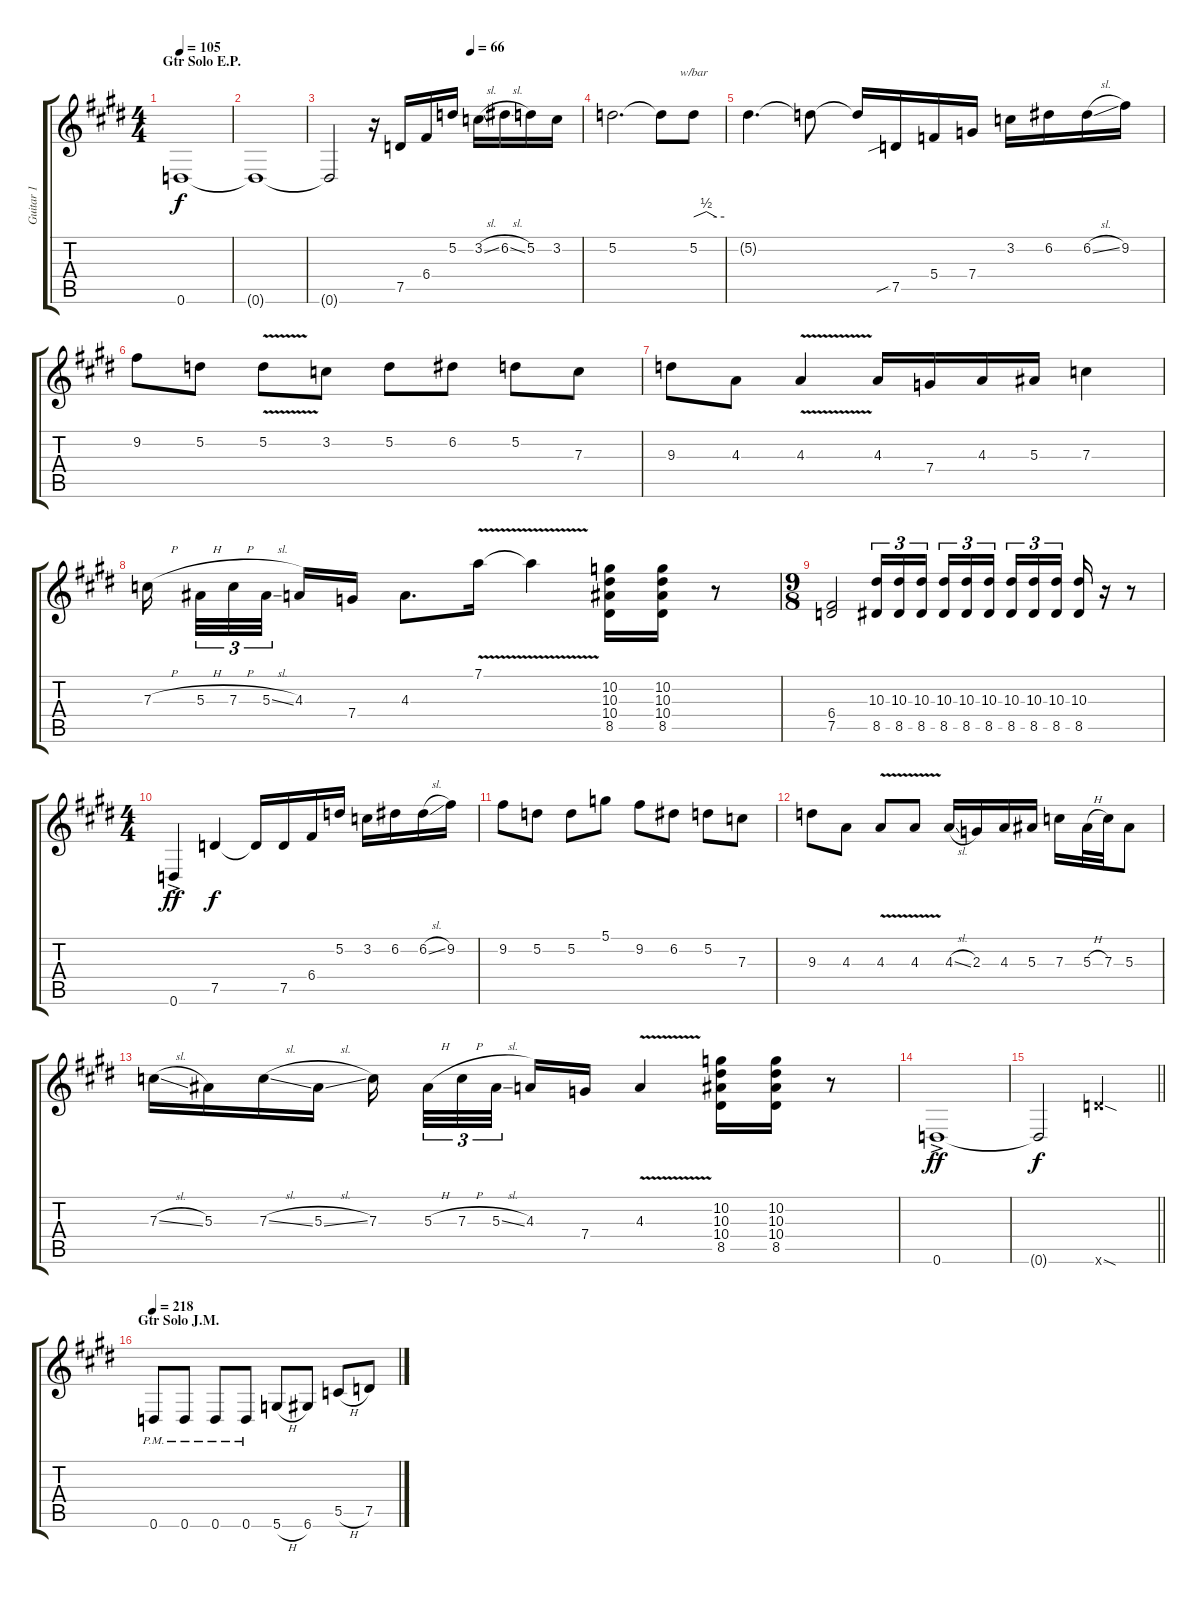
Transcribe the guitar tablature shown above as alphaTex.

\track ("Guitar 1" "Guitar 1") {instrument distortionguitar}
\staff {score tabs}
\tuning (D4 A3 F3 C3 G2 D2) {hide}
\ts (4 4)
\section ("" "Gtr Solo E.P.")
\tempo 105
\clef g2
\ks e
0.6.1{dy f} |
0.6{t}.1 |
\tempo (66 0.5625)
0.6{t}.2 r.16 7.5.16 6.4.16 5.2.16 3.2{sl}.16 6.2{sl}.16 5.2.16 3.2.16 |
5.2.2{d} 5.2{t}.8 5.2.8{tbe (custom default 0 0 25 2 44 0 60 0)} |
5.2{t}.4{d} 5.2{t}.8 5.2{t}.16 7.5{sib}.16 5.4.16 7.4.16 3.2.16 6.2.16 6.2{sl}.16 9.2.16 |
9.2.8 5.2.8 5.2{v}.8 3.2.8 5.2.8 6.2.8 5.2.8 7.3.8 |
9.3.8 4.3.8 4.3{v}.4 4.3.16 7.4.16 4.3.16 5.3.16 7.3.4 |
7.3{h}.16{beam splitsecondary} 5.3{h}.32{tu (3 2)} 7.3{h}.32{tu (3 2)} 5.3{sl}.32{tu (3 2) beam splitsecondary} 4.3.16 7.4.16 4.3.8{d} 7.1{v}.16 7.1{t}.4 (10.2 10.3 10.4 8.5).16 (10.2 10.3 10.4 8.5).16 r.8 |
\ts (9 8)
(6.4 7.5).2 (10.3 8.5).16{tu (3 2)} (10.3 8.5).16{tu (3 2)} (10.3 8.5).16{tu (3 2) beam splitsecondary} (10.3 8.5).16{tu (3 2)} (10.3 8.5).16{tu (3 2)} (10.3 8.5).16{tu (3 2)} (10.3 8.5).16{tu (3 2)} (10.3 8.5).16{tu (3 2)} (10.3 8.5).16{tu (3 2) beam splitsecondary} (10.3 8.5).16 r.16 r.8 |
\ts (4 4)
0.6{ac}.4{dy ff} 7.5.4{dy f} 7.5{t}.16 7.5.16 6.4.16 5.2.16 3.2.16 6.2.16 6.2{sl}.16 9.2.16 |
9.2.8 5.2.8 5.2.8 5.1.8 9.2.8 6.2.8 5.2.8 7.3.8 |
9.3.8 4.3.8 4.3{v}.8 4.3{v}.8 4.3{sl}.16 2.3.16 4.3.16 5.3.16 7.3.16 5.3{h}.32 7.3.32 5.3.8 |
7.3{sl}.16 5.3.16 7.3{sl}.16 5.3{sl}.16 7.3.16{beam splitsecondary} 5.3{h}.32{tu (3 2)} 7.3{h}.32{tu (3 2)} 5.3{sl}.32{tu (3 2) beam splitsecondary} 4.3.16 7.4.16 4.3{v}.4 (10.2 10.3 10.4 8.5).16 (10.2 10.3 10.4 8.5).16 r.8 |
0.6{ac}.1{dy ff} |
\barLineRight lightlight
0.6{t}.2{dy f} 12.6{sod x}.2 |
\section ("" "Gtr Solo J.M.")
\tempo 218
0.6{pm}.8{volume 10} 0.6{pm}.8 0.6{pm}.8 0.6{pm}.8 5.6{h}.8 6.6.8 5.5{h}.8 7.5.8
